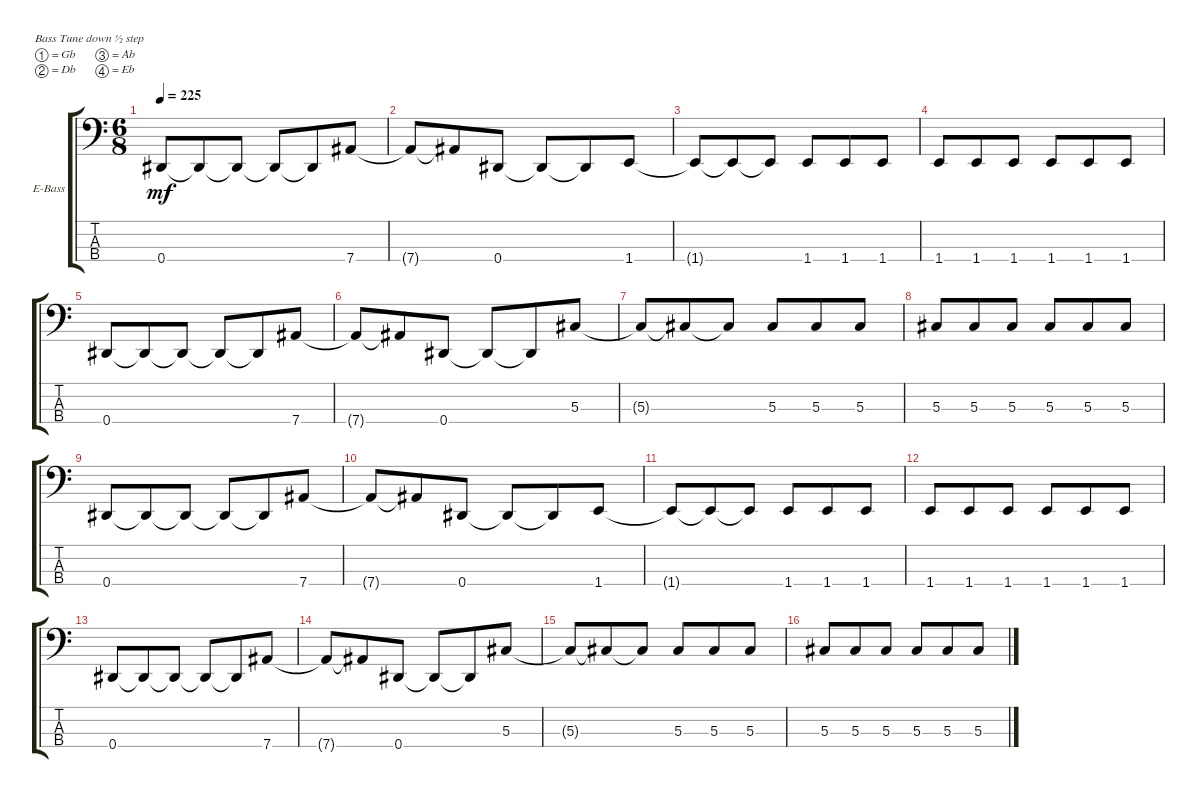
\bracketExtendMode groupsimilarinstruments
\firstSystemTrackNameOrientation horizontal
\otherSystemsTrackNameOrientation horizontal
\track ("Electric Bass" "E-Bass") {instrument electricbassfinger}
\staff {score tabs}
\tuning (Gb2 Db2 Ab1 Eb1)
\ts (6 8)
\tempo 225
\clef f4
\ks c
0.4.8{dy mf} 0.4{t}.8 0.4{t}.8 0.4{t}.8 0.4{t}.8 7.4.8 |
7.4{t}.8 7.4{t}.8 0.4.8 0.4{t}.8 0.4{t}.8 1.4.8 |
1.4{t}.8 1.4{t}.8 1.4{t}.8 1.4.8 1.4.8 1.4.8 |
1.4.8 1.4.8 1.4.8 1.4.8 1.4.8 1.4.8 |
0.4.8 0.4{t}.8 0.4{t}.8 0.4{t}.8 0.4{t}.8 7.4.8 |
7.4{t}.8 7.4{t}.8 0.4.8 0.4{t}.8 0.4{t}.8 5.3.8 |
5.3{t}.8 5.3{t}.8 5.3{t}.8 5.3.8 5.3.8 5.3.8 |
5.3.8 5.3.8 5.3.8 5.3.8 5.3.8 5.3.8 |
0.4.8 0.4{t}.8 0.4{t}.8 0.4{t}.8 0.4{t}.8 7.4.8 |
7.4{t}.8 7.4{t}.8 0.4.8 0.4{t}.8 0.4{t}.8 1.4.8 |
1.4{t}.8 1.4{t}.8 1.4{t}.8 1.4.8 1.4.8 1.4.8 |
1.4.8 1.4.8 1.4.8 1.4.8 1.4.8 1.4.8 |
0.4.8 0.4{t}.8 0.4{t}.8 0.4{t}.8 0.4{t}.8 7.4.8 |
7.4{t}.8 7.4{t}.8 0.4.8 0.4{t}.8 0.4{t}.8 5.3.8 |
5.3{t}.8 5.3{t}.8 5.3{t}.8 5.3.8 5.3.8 5.3.8 |
5.3.8 5.3.8 5.3.8 5.3.8 5.3.8 5.3.8
